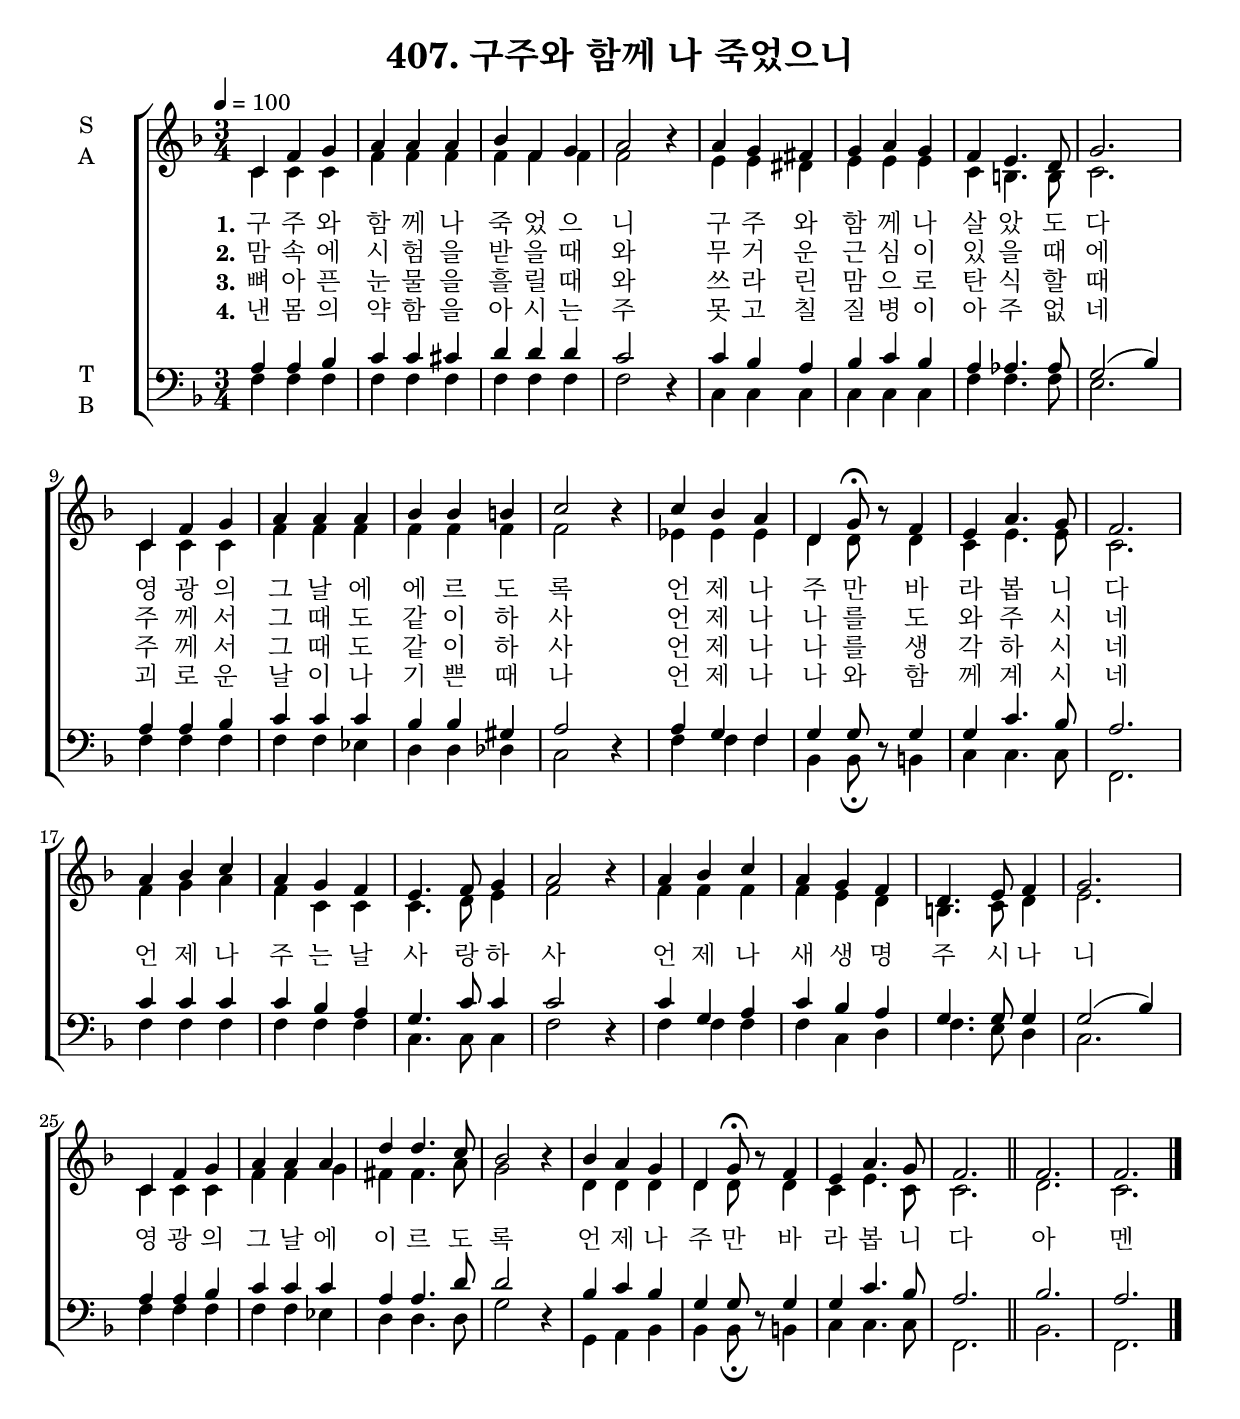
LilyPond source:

\version "2.22.0"
\include "english.ly"
%\consists "Merge_rests_engraver"
\header {
  title = "407. 구주와 함께 나 죽었으니"
}

global = {
  \time 3/4
  \key f \major
  \tempo 4=100
}

soprano = \relative c' {
  \global
  c f g a a a bf f g a2 r4 a g fs g a g f e4. d8 g 2. \break	
  
  c,4 f g a a a bf bf b c 2 r4 c bf a d, g 8 \fermata  r8 f4 e a4. g8 f2. \break	
  
  a4 bf c a g f e4. f8 g4 a 2 r4 a bf c a g f d4. e8 f4 g2.  \break	
  
  c,4 f g a a a  d d 4. c8 bf2 r4 bf a g d g8  \fermata  r8 f4 e a4. g8 f2. \bar "||" f f \bar "|."
  
}

alto = \relative c' {
  \global
 c4 c c f f f f f f f2 r4 e e ds e e e c b4. b8 c2. 
 
 c4 c c f f f f f f f2 r4 ef ef ef d d8 r d4 c e4. e8 c2. 
 
 f4 g a f c c c4. d8 e4 f2 r4 f f f f e d b4. c8 d4 e2. 
 
 c4 c c f f g fs fs4. a8 g2 r4 d d d d d8 r d4 c e4. c8 c2. d c 
  
}

tenor = \relative c' {
  \global
  a4 a bf c c cs d d d c2 r4 c bf a bf c bf a af4. af8 g2 ( bf4   )
  
  a4 a bf c c c bf bf gs a2 r4 a g f g g8 r g4 g c4. bf8 a2. 
  
  c4 c c c bf a g4. c8 c4 c2 r4 c g a c bf a g4. g8 g4 g2 ( bf4   )
  
  a4 a bf c c c a a4. d8 d2 r4 bf c bf g g8 r g4 g  c4. bf8 a2. bf a 
  
}

bass = \relative c {
  \global
 f4 f f f f f f f f f2 r4 c c c c c c f f4. f8 e2. 
 
 f4 f f f f ef d d df c2 r4 f f f bf, bf8  \fermata  r b4 c c4. c8 f,2. 
 
 f'4 f f f f f c4. c8 c4 f2 r4 f f f f c d f4. e8 d4 c2. 
 
 f4 f f f f ef d d4. d8 g2 r4 g, a bf bf bf8 \fermata r b4 c c4. c8 f,2. bf f 
  
}

verseOne = \lyricmode {
  \set stanza = "1."
 구 주 와 함 께 나 죽 었 으 니 구 주 와 함 께 나 살 았 도 다 
 
 영 광 의 그 날 에 에 르 도 록 언 제 나 주 만 바 라 봅 니 다 
 
 언 제 나 주 는 날 사 랑 하 사 언 제 나 새 생 명 주 시 나 니 
 
 영 광 의 그 날 에 이 르 도 록 언 제 나 주 만 바 라 봅 니 다 
  
  아 멘 
}

verseTwo = \lyricmode {
  \set stanza = "2."
맘 속 에   시 험 을   받 을 때 와 
무 거 운   근 심 이   있 을 때 에   
주 께 서   그 때 도   같 이 하 사   
언 제 나   나 를   도 와 주 시 네 

  

}

verseThree = \lyricmode {
  \set stanza = "3."

 뼈 아 픈   눈 물 을   흘 릴 때 와   
쓰 라 린   맘 으 로   탄 식 할 때 
주 께 서   그 때 도   같 이 하 사 
언 제 나   나 를   생 각 하 시 네 


  
}
verseFour = \lyricmode {
  \set stanza = "4."
  
낸 몸 의   약 함 을   아 시 는 주 
못 고 칠  질 병 이   아 주 없 네 
괴 로 운   날 이 나   기 쁜 때 나 
언 제 나   나 와   함 께   계 시 네 
  
}

\score {
  \new ChoirStaff <<
    \new Staff \with {
      midiInstrument = "choir aahs"
      \consists "Merge_rests_engraver"
      instrumentName = \markup \center-column { S A }
    } <<
      \new Voice = "soprano" { \voiceOne \soprano }
      \new Voice = "alto" { \voiceTwo \alto }
    >>
    \new Lyrics \with {
      \override VerticalAxisGroup #'staff-affinity = #CENTER
    } \lyricsto "soprano" \verseOne
    \new Lyrics \with {
      \override VerticalAxisGroup #'staff-affinity = #CENTER
    } \lyricsto "soprano" \verseTwo
    \new Lyrics \with {
      \override VerticalAxisGroup #'staff-affinity = #CENTER
    } \lyricsto "soprano" \verseThree
    \new Lyrics \with {
      \override VerticalAxisGroup #'staff-affinity = #CENTER
    } \lyricsto "soprano" \verseFour
    \new Staff \with {
      midiInstrument = "choir aahs"
      \consists "Merge_rests_engraver"
      instrumentName = \markup \center-column { T B }
    } <<
      \clef bass
      \new Voice = "tenor" { \voiceOne \tenor }
      \new Voice = "bass" { \voiceTwo \bass }
    >>
  >>
  \layout { }
  \midi { }
}
